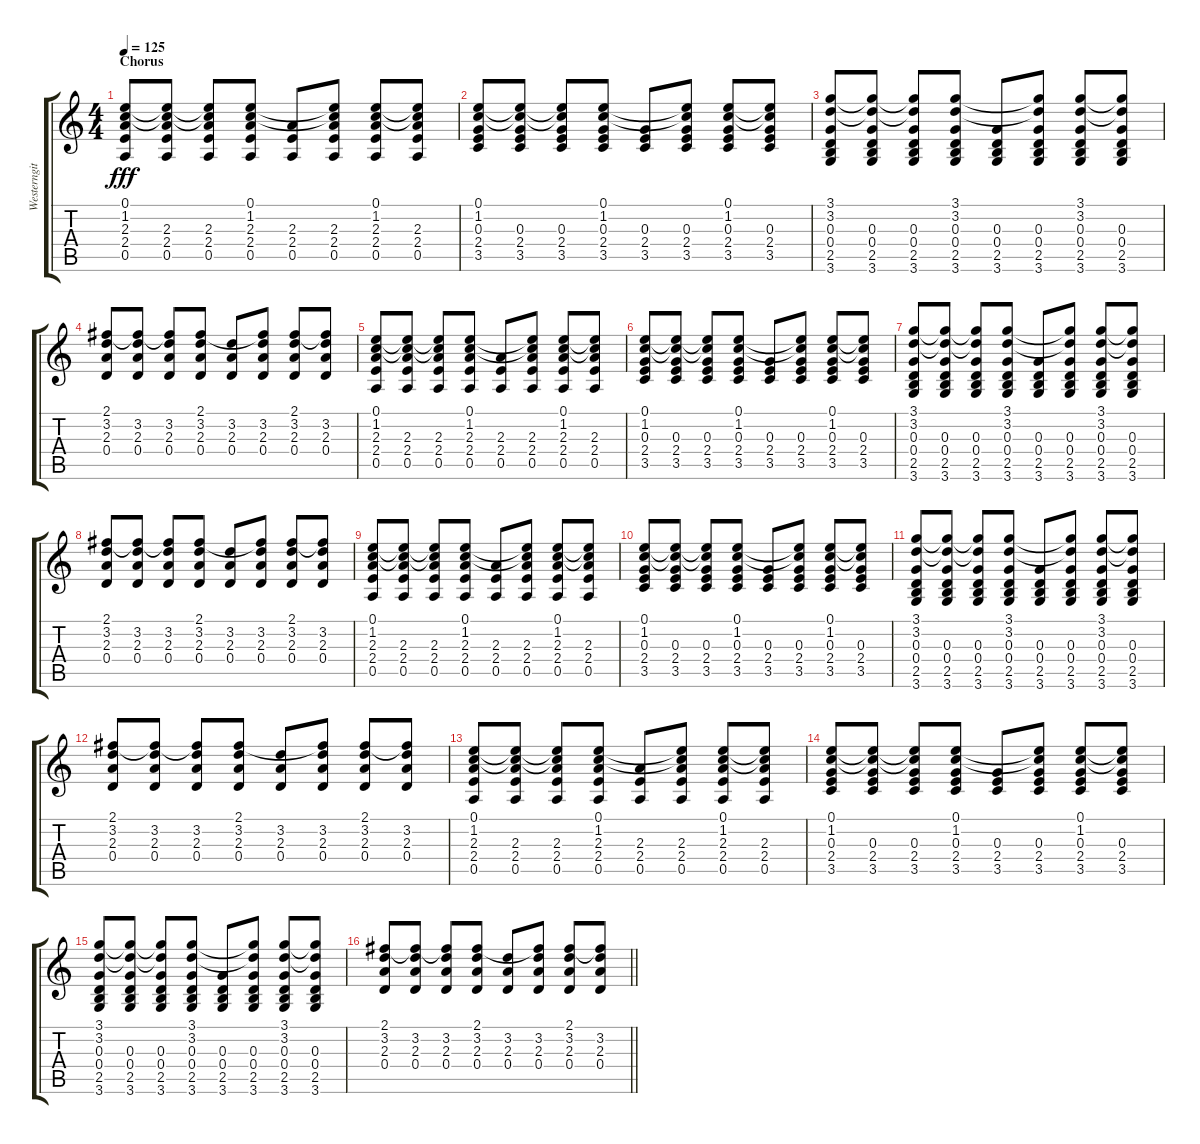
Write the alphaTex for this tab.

\track ("Westerngitarre - Thomas" "Westerngit") {instrument acousticguitarsteel}
\staff {score tabs}
\tuning (E4 B3 G3 D3 A2 E2) {hide}
\ts (4 4)
\section ("" "Chorus")
\tempo 125
\clef g2
\ks c
(0.1 1.2 2.3 2.4 0.5).8{dy fff} (0.1{t} 1.2{t} 2.3 2.4 0.5).8 (0.1{t} 1.2{t} 2.3 2.4 0.5).8 (0.1 1.2 2.3 2.4 0.5).8 (2.3 2.4 0.5).8 (0.1{t} 1.2{t} 2.3 2.4 0.5).8 (0.1 1.2 2.3 2.4 0.5).8 (0.1{t} 1.2{t} 2.3 2.4 0.5).8 |
(0.1 1.2 0.3 2.4 3.5).8 (0.1{t} 1.2{t} 0.3 2.4 3.5).8 (0.1{t} 1.2{t} 0.3 2.4 3.5).8 (0.1 1.2 0.3 2.4 3.5).8 (0.3 2.4 3.5).8 (0.1{t} 1.2{t} 0.3 2.4 3.5).8 (0.1 1.2 0.3 2.4 3.5).8 (0.1{t} 1.2{t} 0.3 2.4 3.5).8 |
(3.1 3.2 0.3 0.4 2.5 3.6).8 (3.1{t} 3.2{t} 0.3 0.4 2.5 3.6).8 (3.1{t} 3.2{t} 0.3 0.4 2.5 3.6).8 (3.1 3.2 0.3 0.4 2.5 3.6).8 (0.3 0.4 2.5 3.6).8 (3.1{t} 3.2{t} 0.3 0.4 2.5 3.6).8 (3.1 3.2 0.3 0.4 2.5 3.6).8 (3.1{t} 3.2{t} 0.3 0.4 2.5 3.6).8 |
(2.1 3.2 2.3 0.4).8 (2.1{t} 3.2 2.3 0.4).8 (2.1{t} 3.2 2.3 0.4).8 (2.1 3.2 2.3 0.4).8 (3.2 2.3 0.4).8 (2.1{t} 3.2 2.3 0.4).8 (2.1 3.2 2.3 0.4).8 (2.1{t} 3.2 2.3 0.4).8 |
(0.1 1.2 2.3 2.4 0.5).8 (0.1{t} 1.2{t} 2.3 2.4 0.5).8 (0.1{t} 1.2{t} 2.3 2.4 0.5).8 (0.1 1.2 2.3 2.4 0.5).8 (2.3 2.4 0.5).8 (0.1{t} 1.2{t} 2.3 2.4 0.5).8 (0.1 1.2 2.3 2.4 0.5).8 (0.1{t} 1.2{t} 2.3 2.4 0.5).8 |
(0.1 1.2 0.3 2.4 3.5).8 (0.1{t} 1.2{t} 0.3 2.4 3.5).8 (0.1{t} 1.2{t} 0.3 2.4 3.5).8 (0.1 1.2 0.3 2.4 3.5).8 (0.3 2.4 3.5).8 (0.1{t} 1.2{t} 0.3 2.4 3.5).8 (0.1 1.2 0.3 2.4 3.5).8 (0.1{t} 1.2{t} 0.3 2.4 3.5).8 |
(3.1 3.2 0.3 0.4 2.5 3.6).8 (3.1{t} 3.2{t} 0.3 0.4 2.5 3.6).8 (3.1{t} 3.2{t} 0.3 0.4 2.5 3.6).8 (3.1 3.2 0.3 0.4 2.5 3.6).8 (0.3 0.4 2.5 3.6).8 (3.1{t} 3.2{t} 0.3 0.4 2.5 3.6).8 (3.1 3.2 0.3 0.4 2.5 3.6).8 (3.1{t} 3.2{t} 0.3 0.4 2.5 3.6).8 |
(2.1 3.2 2.3 0.4).8 (2.1{t} 3.2 2.3 0.4).8 (2.1{t} 3.2 2.3 0.4).8 (2.1 3.2 2.3 0.4).8 (3.2 2.3 0.4).8 (2.1{t} 3.2 2.3 0.4).8 (2.1 3.2 2.3 0.4).8 (2.1{t} 3.2 2.3 0.4).8 |
(0.1 1.2 2.3 2.4 0.5).8 (0.1{t} 1.2{t} 2.3 2.4 0.5).8 (0.1{t} 1.2{t} 2.3 2.4 0.5).8 (0.1 1.2 2.3 2.4 0.5).8 (2.3 2.4 0.5).8 (0.1{t} 1.2{t} 2.3 2.4 0.5).8 (0.1 1.2 2.3 2.4 0.5).8 (0.1{t} 1.2{t} 2.3 2.4 0.5).8 |
(0.1 1.2 0.3 2.4 3.5).8 (0.1{t} 1.2{t} 0.3 2.4 3.5).8 (0.1{t} 1.2{t} 0.3 2.4 3.5).8 (0.1 1.2 0.3 2.4 3.5).8 (0.3 2.4 3.5).8 (0.1{t} 1.2{t} 0.3 2.4 3.5).8 (0.1 1.2 0.3 2.4 3.5).8 (0.1{t} 1.2{t} 0.3 2.4 3.5).8 |
(3.1 3.2 0.3 0.4 2.5 3.6).8 (3.1{t} 3.2{t} 0.3 0.4 2.5 3.6).8 (3.1{t} 3.2{t} 0.3 0.4 2.5 3.6).8 (3.1 3.2 0.3 0.4 2.5 3.6).8 (0.3 0.4 2.5 3.6).8 (3.1{t} 3.2{t} 0.3 0.4 2.5 3.6).8 (3.1 3.2 0.3 0.4 2.5 3.6).8 (3.1{t} 3.2{t} 0.3 0.4 2.5 3.6).8 |
(2.1 3.2 2.3 0.4).8 (2.1{t} 3.2 2.3 0.4).8 (2.1{t} 3.2 2.3 0.4).8 (2.1 3.2 2.3 0.4).8 (3.2 2.3 0.4).8 (2.1{t} 3.2 2.3 0.4).8 (2.1 3.2 2.3 0.4).8 (2.1{t} 3.2 2.3 0.4).8 |
(0.1 1.2 2.3 2.4 0.5).8 (0.1{t} 1.2{t} 2.3 2.4 0.5).8 (0.1{t} 1.2{t} 2.3 2.4 0.5).8 (0.1 1.2 2.3 2.4 0.5).8 (2.3 2.4 0.5).8 (0.1{t} 1.2{t} 2.3 2.4 0.5).8 (0.1 1.2 2.3 2.4 0.5).8 (0.1{t} 1.2{t} 2.3 2.4 0.5).8 |
(0.1 1.2 0.3 2.4 3.5).8 (0.1{t} 1.2{t} 0.3 2.4 3.5).8 (0.1{t} 1.2{t} 0.3 2.4 3.5).8 (0.1 1.2 0.3 2.4 3.5).8 (0.3 2.4 3.5).8 (0.1{t} 1.2{t} 0.3 2.4 3.5).8 (0.1 1.2 0.3 2.4 3.5).8 (0.1{t} 1.2{t} 0.3 2.4 3.5).8 |
(3.1 3.2 0.3 0.4 2.5 3.6).8 (3.1{t} 3.2{t} 0.3 0.4 2.5 3.6).8 (3.1{t} 3.2{t} 0.3 0.4 2.5 3.6).8 (3.1 3.2 0.3 0.4 2.5 3.6).8 (0.3 0.4 2.5 3.6).8 (3.1{t} 3.2{t} 0.3 0.4 2.5 3.6).8 (3.1 3.2 0.3 0.4 2.5 3.6).8 (3.1{t} 3.2{t} 0.3 0.4 2.5 3.6).8 |
\barLineRight lightlight
(2.1 3.2 2.3 0.4).8 (2.1{t} 3.2 2.3 0.4).8 (2.1{t} 3.2 2.3 0.4).8 (2.1 3.2 2.3 0.4).8 (3.2 2.3 0.4).8 (2.1{t} 3.2 2.3 0.4).8 (2.1 3.2 2.3 0.4).8 (2.1{t} 3.2 2.3 0.4).8
